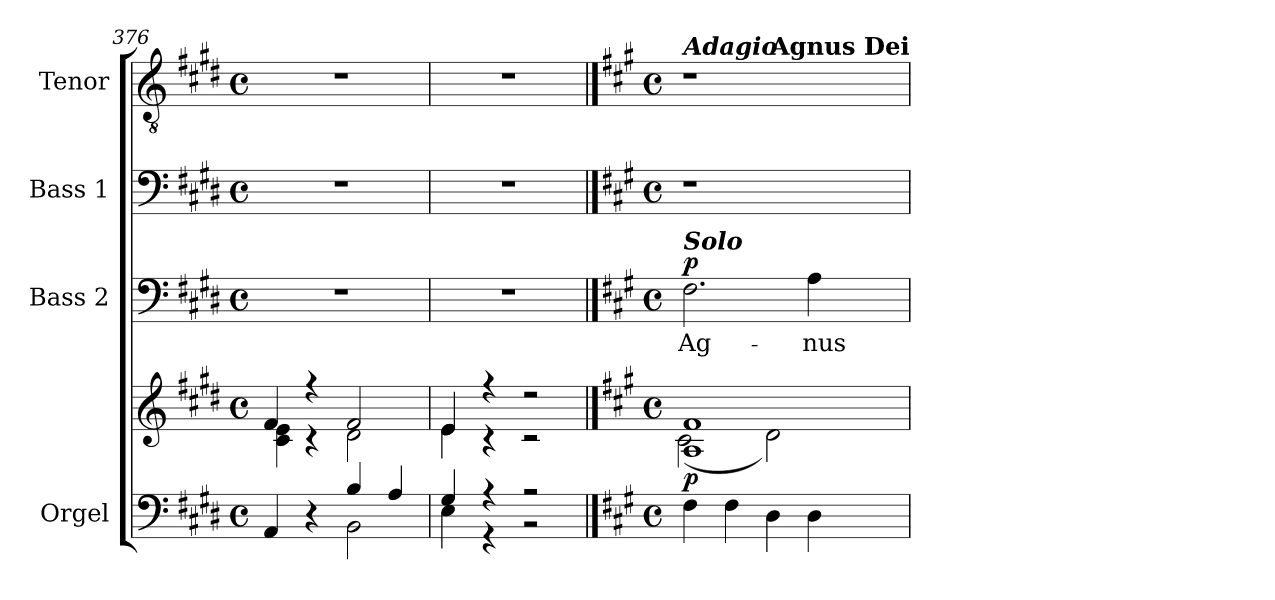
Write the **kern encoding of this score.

**kern	**kern	**dynam	**kern	**text	**dynam	**kern	**kern
*part4	*part4	*part4	*part3	*part3	*part3	*part2	*part1
*staff5	*staff4	*staff4/5	*staff3	*staff3	*staff3	*staff2	*staff1
*I"Orgel	*	*	*I"Bass 2	*	*	*I"Bass 1	*I"Tenor
*I'Org.	*	*	*I'B2.	*	*	*I'B1.	*I'T.
*clefF4	*clefG2	*	*clefF4	*	*	*clefF4	*clefGv2
*k[f#c#g#d#]	*k[f#c#g#d#]	*	*k[f#c#g#d#]	*	*	*k[f#c#g#d#]	*k[f#c#g#d#]
*E:	*E:	*	*E:	*	*	*E:	*E:
*M4/4	*M4/4	*	*M4/4	*	*	*M4/4	*M4/4
*met(c)	*met(c)	*	*met(c)	*	*	*met(c)	*met(c)
=376	=376	=376	=376	=376	=376	=376	=376
*^	*^	*	*	*	*	*	*
2ryy	4AA/	4f#/	4c#\ 4e\	.	1r	.	.	1r	1r
.	4r	4r	4r	.	.	.	.	.	.
4B/	2BB\	2f#/	2d#\	.	.	.	.	.	.
4A/	.	.	.	.	.	.	.	.	.
=377	=377	=377	=377	=377	=377	=377	=377	=377	=377
4G#/	4E\	4e/	4e\	.	1r	.	.	1r	1r
4r	4r	4r	4r	.	.	.	.	.	.
2r	2r	2r	2r	.	.	.	.	.	.
*v	*v	*	*	*	*	*	*	*	*
!!LO:LB:g=z
==378	==378	==378	==378	==378	==378	==378	==378	==378
*k[f#c#g#]	*k[f#c#g#]	*	*	*k[f#c#g#]	*	*	*k[f#c#g#]	*k[f#c#g#]
*A:	*A:	*	*	*A:	*	*	*A:	*A:
*M4/4	*M4/4	*	*	*M4/4	*	*	*M4/4	*M4/4
*met(c)	*met(c)	*	*	*met(c)	*	*	*met(c)	*met(c)
*^	*	*	*	*	*	*	*	*
!	!	!	!	!	!	!	!	!	!LO:TX:a:Bi:t=Adagio
!	!	!	!	!	!LO:TX:a:Bi:t=Solo	!	!	!	!
!	!	!	!	!LO:DY:b	!	!LO:LY:b	!LO:DY:a	!	!
*v	*v	*	*	*	*	*	*	*	*
4F#\	1A 1f#	(<2c#\	p	2.F#\	Ag-	p	1r	1r
4F#\	.	.	.	.	.	.	.	.
4D\	.	2d\)	.	.	.	.	.	.
!	!	!	!	!	!LO:LY:b	!	!	!
4D\	.	.	.	4A\	-nus	.	.	.
4...ryy	4...ryy	4...ryy	.	4...ryy	.	.	4...ryy	4...ryy
!	!	!	!	!	!	!	!	!LO:TX:a:B:t=Agnus Dei
*	*v	*v	*	*	*	*	*	*
=	=	=	=	=	=	=	=
*-	*-	*-	*-	*-	*-	*-	*-
